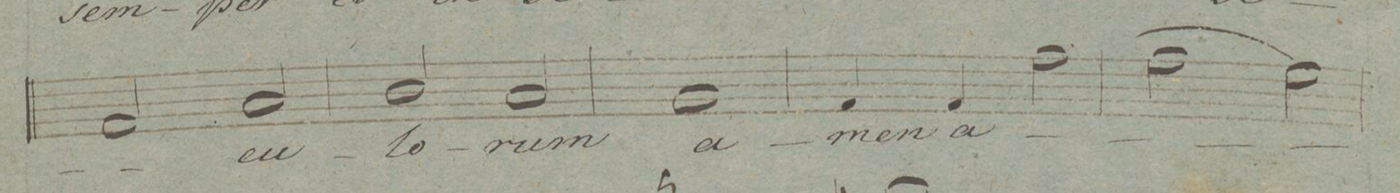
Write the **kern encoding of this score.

**kern	**text	**dynam
*I"Baſso.	*	*
*clefF4	*	*
*k[]	*	*
*met(c|)	*	*
*M2/2	*	*
2AA/)	.	.
2C/	-cu-	.
=159	=159	=159
2D/	-lo-	.
2C/	-rum	.
=160	=160	=160
1BB/	a-	.
=161	=161	=161
4AA/	-men	.
4AA/	a-	.
2A\	.	.
=162	=162	=162
(2A\	.	.
2G\)	.	.
=163	=163	=163
*-	*-	*-
